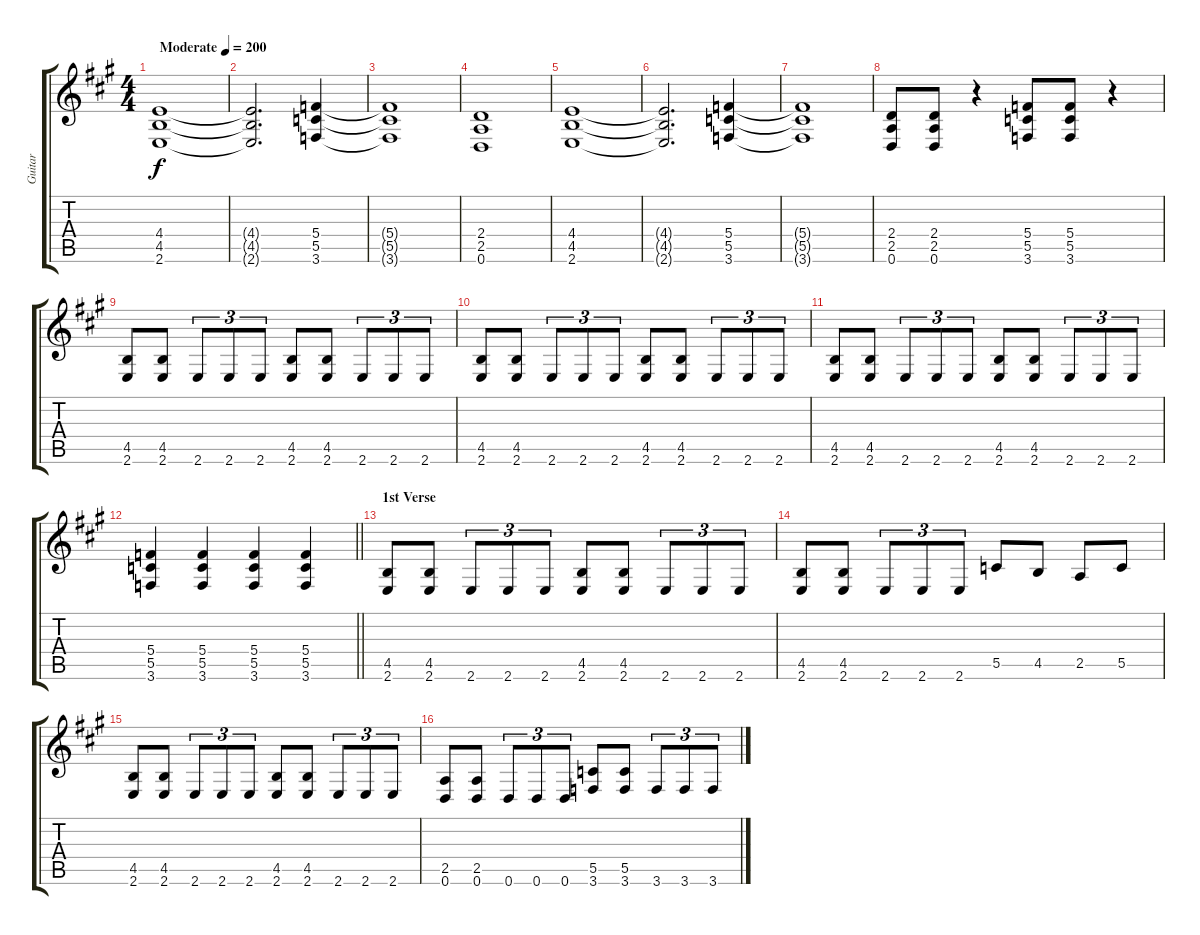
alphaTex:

\track ("Guitar" "Guitar") {instrument distortionguitar}
\staff {score tabs}
\tuning (D4 A3 F3 C3 G2 D2) {hide}
\ts (4 4)
\tempo (200 "Moderate")
\clef g2
\ks f#minor
(4.4 4.5 2.6).1{dy f instrument distortionguitar} |
(4.4{t} 4.5{t} 2.6{t}).2{d} (5.4 5.5 3.6).4 |
(5.4{t} 5.5{t} 3.6{t}).1 |
(2.4 2.5 0.6).1 |
(4.4 4.5 2.6).1 |
(4.4{t} 4.5{t} 2.6{t}).2{d} (5.4 5.5 3.6).4 |
(5.4{t} 5.5{t} 3.6{t}).1 |
(2.4 2.5 0.6).8 (2.4 2.5 0.6).8 r.4 (5.4 5.5 3.6).8 (5.4 5.5 3.6).8 r.4 |
(4.5 2.6).8 (4.5 2.6).8 2.6.8{tu (3 2)} 2.6.8{tu (3 2)} 2.6.8{tu (3 2)} (4.5 2.6).8 (4.5 2.6).8 2.6.8{tu (3 2)} 2.6.8{tu (3 2)} 2.6.8{tu (3 2)} |
(4.5 2.6).8 (4.5 2.6).8 2.6.8{tu (3 2)} 2.6.8{tu (3 2)} 2.6.8{tu (3 2)} (4.5 2.6).8 (4.5 2.6).8 2.6.8{tu (3 2)} 2.6.8{tu (3 2)} 2.6.8{tu (3 2)} |
(4.5 2.6).8 (4.5 2.6).8 2.6.8{tu (3 2)} 2.6.8{tu (3 2)} 2.6.8{tu (3 2)} (4.5 2.6).8 (4.5 2.6).8 2.6.8{tu (3 2)} 2.6.8{tu (3 2)} 2.6.8{tu (3 2)} |
\barLineRight lightlight
(5.4 5.5 3.6).4 (5.4 5.5 3.6).4 (5.4 5.5 3.6).4 (5.4 5.5 3.6).4 |
\section ("" "1st Verse")
(4.5 2.6).8 (4.5 2.6).8 2.6.8{tu (3 2)} 2.6.8{tu (3 2)} 2.6.8{tu (3 2)} (4.5 2.6).8 (4.5 2.6).8 2.6.8{tu (3 2)} 2.6.8{tu (3 2)} 2.6.8{tu (3 2)} |
(4.5 2.6).8 (4.5 2.6).8 2.6.8{tu (3 2)} 2.6.8{tu (3 2)} 2.6.8{tu (3 2)} 5.5.8 4.5.8 2.5.8 5.5.8 |
(4.5 2.6).8 (4.5 2.6).8 2.6.8{tu (3 2)} 2.6.8{tu (3 2)} 2.6.8{tu (3 2)} (4.5 2.6).8 (4.5 2.6).8 2.6.8{tu (3 2)} 2.6.8{tu (3 2)} 2.6.8{tu (3 2)} |
(2.5 0.6).8 (2.5 0.6).8 0.6.8{tu (3 2)} 0.6.8{tu (3 2)} 0.6.8{tu (3 2)} (5.5 3.6).8 (5.5 3.6).8 3.6.8{tu (3 2)} 3.6.8{tu (3 2)} 3.6.8{tu (3 2)}
